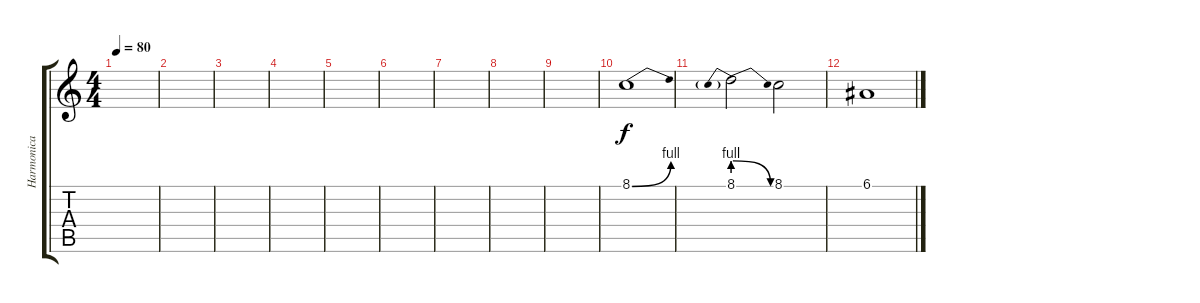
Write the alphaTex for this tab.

\track ("Harmonica" "Harmonica") {instrument harmonica}
\staff {score tabs}
\tuning (E4 B3 G3 D3 A2 E2) {hide}
\ts (4 4)
\tempo 80
\clef g2
\ks c
|
|
|
|
|
|
|
|
|
8.1{be (bend 0 0 60 4)}.1 |
8.1{be (prebendrelease 0 4 60 0)}.2 8.1.2 |
6.1.1
